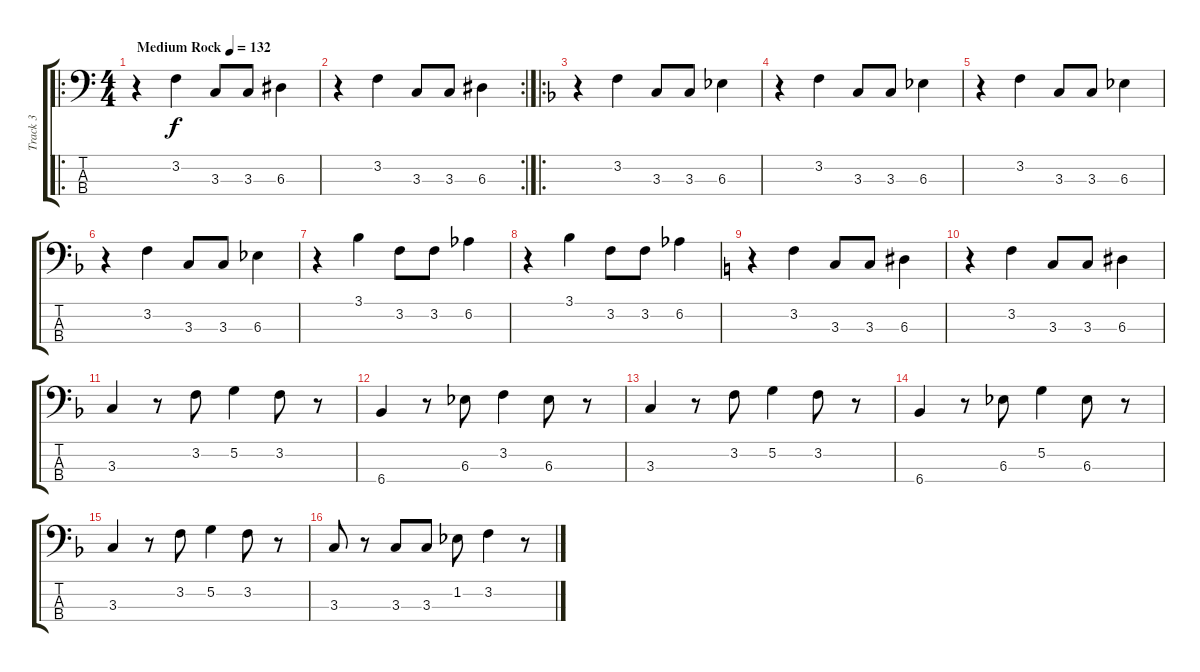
\track ("Track 3" "Track 3") {instrument electricbassfinger}
\staff {score tabs}
\tuning (G2 D2 A1 E1) {hide}
\ro
\ts (4 4)
\tempo (132 "Medium Rock")
\clef f4
\ks c
r.4{dy f instrument electricbassfinger} 3.2.4 3.3.8 3.3.8 6.3.4 |
\rc 2
r.4 3.2.4 3.3.8 3.3.8 6.3.4 |
\ro
\ks f
r.4 3.2.4 3.3.8 3.3.8 6.3.4 |
r.4 3.2.4 3.3.8 3.3.8 6.3.4 |
r.4 3.2.4 3.3.8 3.3.8 6.3.4 |
r.4 3.2.4 3.3.8 3.3.8 6.3.4 |
r.4 3.1.4 3.2.8 3.2.8 6.2.4 |
r.4 3.1.4 3.2.8 3.2.8 6.2.4 |
\ks c
r.4 3.2.4 3.3.8 3.3.8 6.3.4 |
r.4 3.2.4 3.3.8 3.3.8 6.3.4 |
\ks f
3.3.4 r.8 3.2.8 5.2.4 3.2.8 r.8 |
6.4.4 r.8 6.3.8 3.2.4 6.3.8 r.8 |
3.3.4 r.8 3.2.8 5.2.4 3.2.8 r.8 |
6.4.4 r.8 6.3.8 5.2.4 6.3.8 r.8 |
3.3.4 r.8 3.2.8 5.2.4 3.2.8 r.8 |
3.3.8 r.8 3.3.8 3.3.8 1.2.8 3.2.4 r.8
